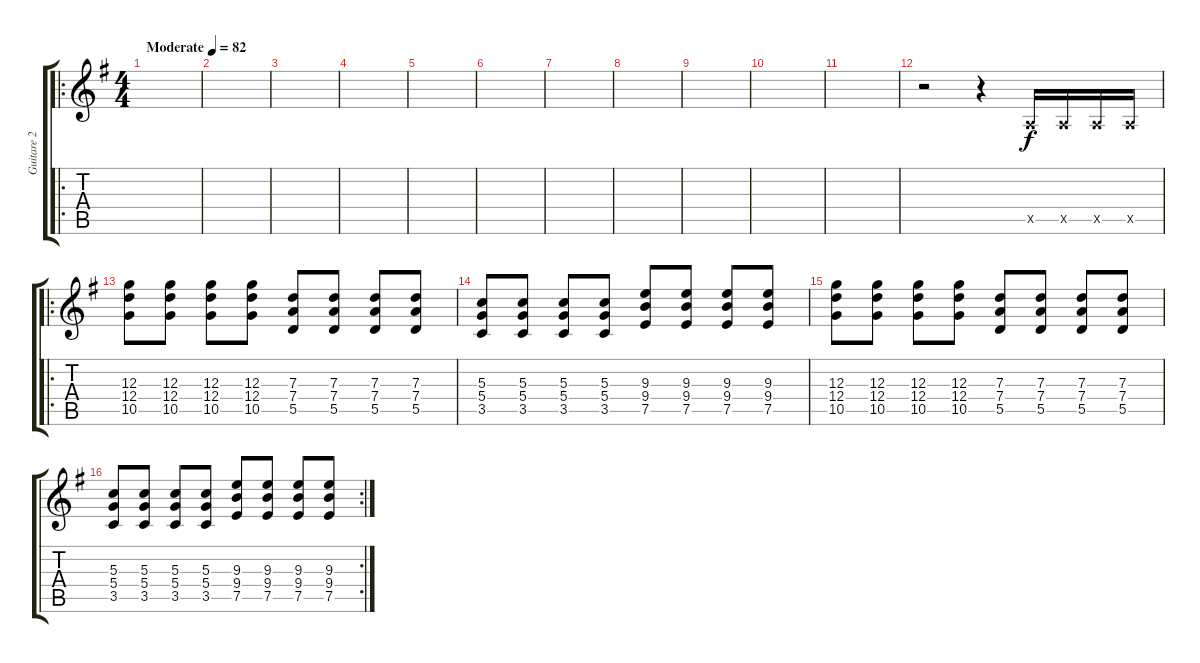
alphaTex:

\track ("Guitare 2" "Guitare 2") {instrument overdrivenguitar}
\staff {score tabs}
\tuning (E4 B3 G3 D3 A2 E2) {hide}
\ro
\ts (4 4)
\tempo (82 "Moderate")
\clef g2
\ks g
|
|
|
|
|
|
|
|
|
|
|
r.2 r.4 0.5{x}.16 0.5{x}.16 0.5{x}.16 0.5{x}.16 |
\ro
(12.3 12.4 10.5).8 (12.3 12.4 10.5).8 (12.3 12.4 10.5).8 (12.3 12.4 10.5).8 (7.3 7.4 5.5).8 (7.3 7.4 5.5).8 (7.3 7.4 5.5).8 (7.3 7.4 5.5).8 |
(5.3 5.4 3.5).8 (5.3 5.4 3.5).8 (5.3 5.4 3.5).8 (5.3 5.4 3.5).8 (9.3 9.4 7.5).8 (9.3 9.4 7.5).8 (9.3 9.4 7.5).8 (9.3 9.4 7.5).8 |
(12.3 12.4 10.5).8 (12.3 12.4 10.5).8 (12.3 12.4 10.5).8 (12.3 12.4 10.5).8 (7.3 7.4 5.5).8 (7.3 7.4 5.5).8 (7.3 7.4 5.5).8 (7.3 7.4 5.5).8 |
\rc 2
(5.3 5.4 3.5).8 (5.3 5.4 3.5).8 (5.3 5.4 3.5).8 (5.3 5.4 3.5).8 (9.3 9.4 7.5).8 (9.3 9.4 7.5).8 (9.3 9.4 7.5).8 (9.3 9.4 7.5).8
